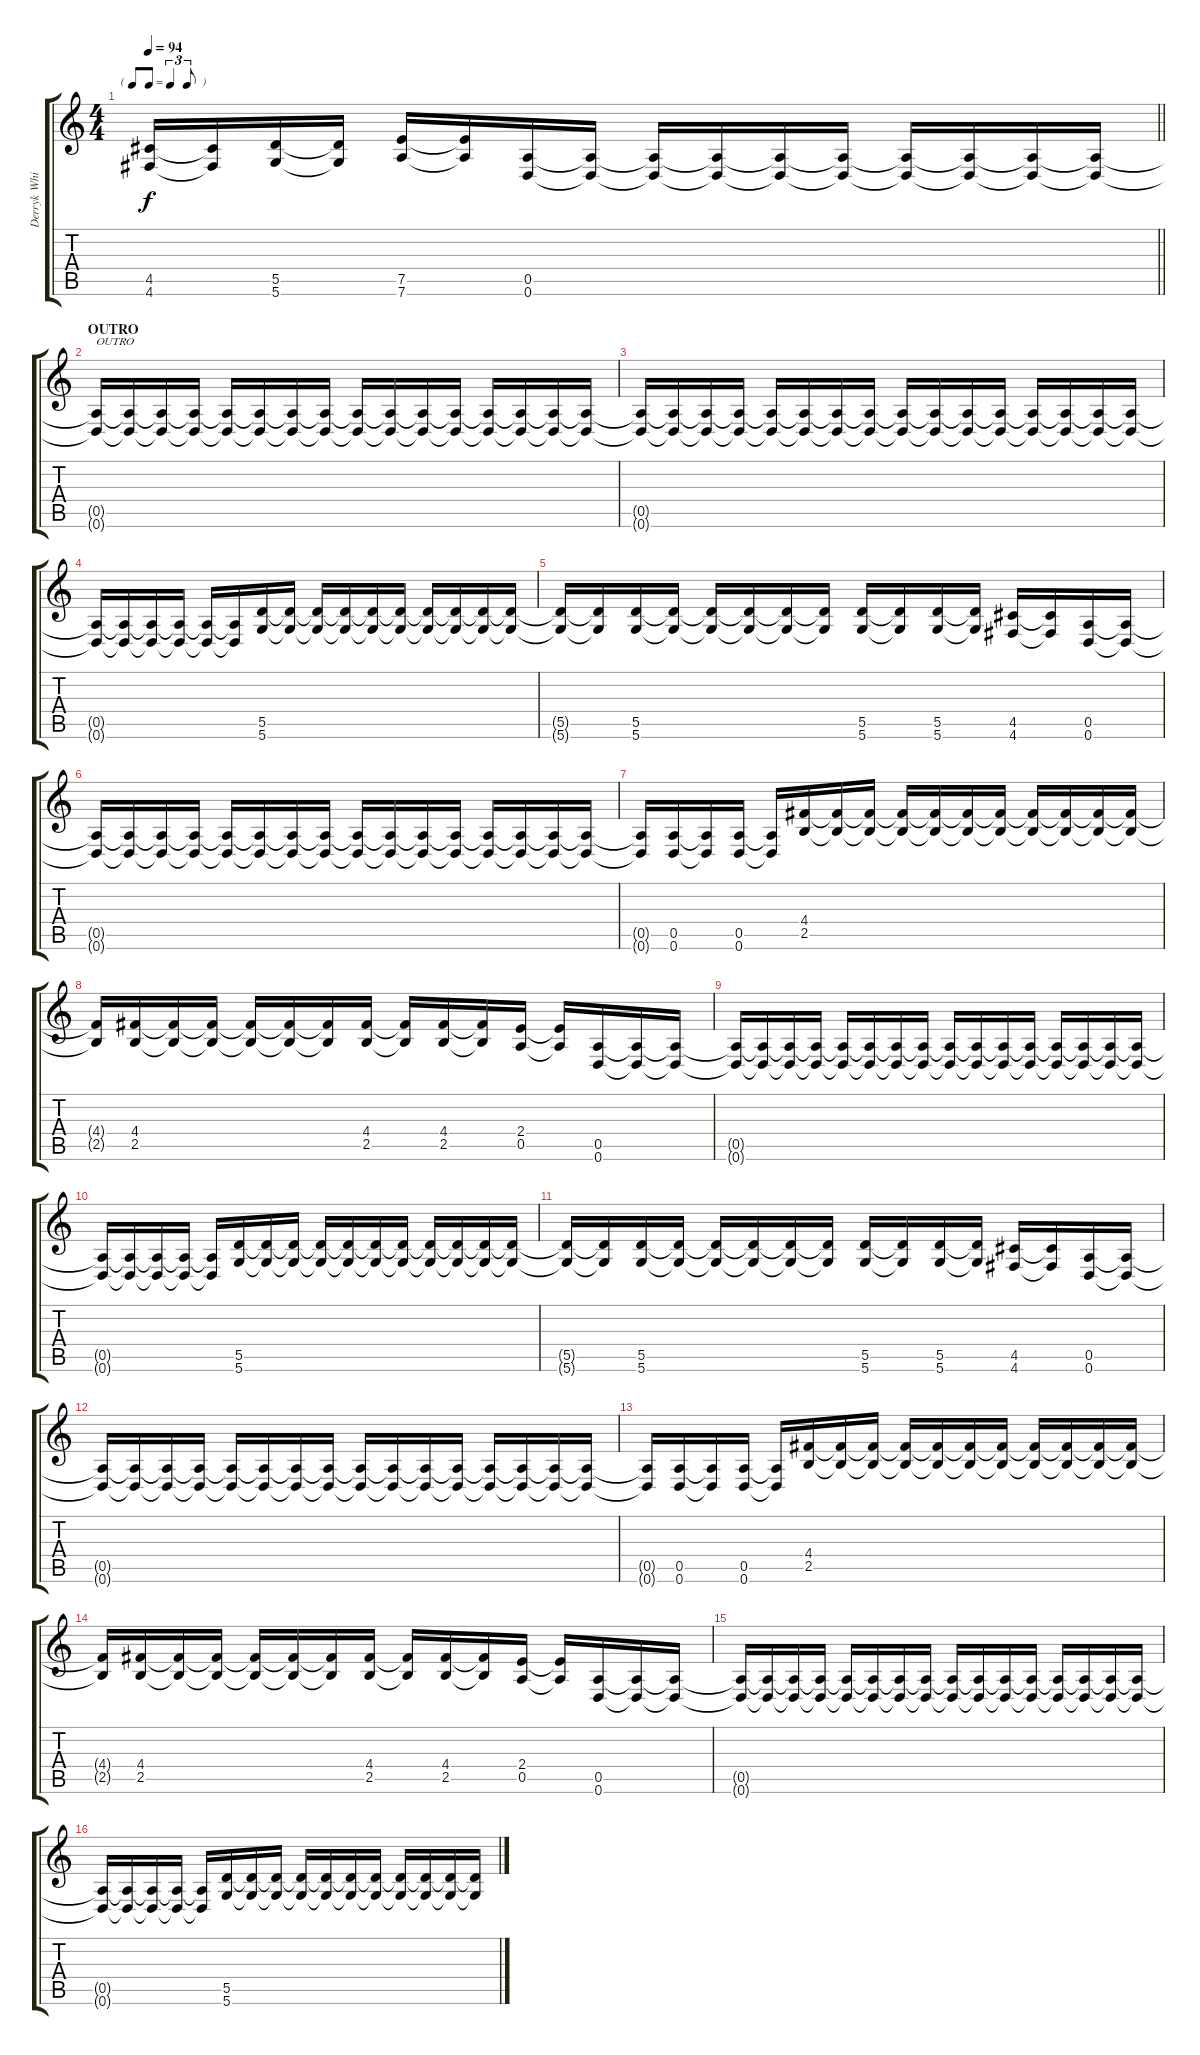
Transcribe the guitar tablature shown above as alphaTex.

\track ("Derryk Whibley \"Bizzy D\"      (gtr 1)" "Derryk Whi") {instrument distortionguitar}
\staff {score tabs}
\tuning (E4 B3 G3 D3 A2 D2) {hide}
\ts (4 4)
\tf triplet8th
\tempo 94
\clef g2
\barLineRight lightlight
\ks c
(4.5 4.6).16{dy f} (4.5{t} 4.6{t}).16 (5.5 5.6).16 (5.5{t} 5.6{t}).16 (7.5 7.6).16 (7.5{t} 7.6{t}).16 (0.5 0.6).16 (0.5{t} 0.6{t}).16 (0.5{t} 0.6{t}).16 (0.5{t} 0.6{t}).16 (0.5{t} 0.6{t}).16 (0.5{t} 0.6{t}).16 (0.5{t} 0.6{t}).16{volume 0} (0.5{t} 0.6{t}).16 (0.5{t} 0.6{t}).16 (0.5{t} 0.6{t}).16 |
\section ("" "OUTRO")
(0.5{t} 0.6{t}).16{txt "OUTRO"} (0.5{t} 0.6{t}).16 (0.5{t} 0.6{t}).16 (0.5{t} 0.6{t}).16 (0.5{t} 0.6{t}).16 (0.5{t} 0.6{t}).16 (0.5{t} 0.6{t}).16 (0.5{t} 0.6{t}).16 (0.5{t} 0.6{t}).16 (0.5{t} 0.6{t}).16 (0.5{t} 0.6{t}).16 (0.5{t} 0.6{t}).16 (0.5{t} 0.6{t}).16 (0.5{t} 0.6{t}).16 (0.5{t} 0.6{t}).16 (0.5{t} 0.6{t}).16 |
(0.5{t} 0.6{t}).16 (0.5{t} 0.6{t}).16 (0.5{t} 0.6{t}).16 (0.5{t} 0.6{t}).16 (0.5{t} 0.6{t}).16 (0.5{t} 0.6{t}).16 (0.5{t} 0.6{t}).16 (0.5{t} 0.6{t}).16 (0.5{t} 0.6{t}).16 (0.5{t} 0.6{t}).16 (0.5{t} 0.6{t}).16 (0.5{t} 0.6{t}).16 (0.5{t} 0.6{t}).16 (0.5{t} 0.6{t}).16 (0.5{t} 0.6{t}).16 (0.5{t} 0.6{t}).16 |
(0.5{t} 0.6{t}).16 (0.5{t} 0.6{t}).16 (0.5{t} 0.6{t}).16 (0.5{t} 0.6{t}).16 (0.5{t} 0.6{t}).16 (0.5{t} 0.6{t}).16 (5.5 5.6).16{volume 8} (5.5{t} 5.6{t}).16 (5.5{t} 5.6{t}).16 (5.5{t} 5.6{t}).16 (5.5{t} 5.6{t}).16 (5.5{t} 5.6{t}).16 (5.5{t} 5.6{t}).16 (5.5{t} 5.6{t}).16 (5.5{t} 5.6{t}).16 (5.5{t} 5.6{t}).16 |
(5.5{t} 5.6{t}).16 (5.5{t} 5.6{t}).16 (5.5 5.6).16 (5.5{t} 5.6{t}).16 (5.5{t} 5.6{t}).16 (5.5{t} 5.6{t}).16 (5.5{t} 5.6{t}).16 (5.5{t} 5.6{t}).16 (5.5 5.6).16 (5.5{t} 5.6{t}).16 (5.5 5.6).16 (5.5{t} 5.6{t}).16 (4.5 4.6).16 (4.5{t} 4.6{t}).16 (0.5 0.6).16 (0.5{t} 0.6{t}).16 |
(0.5{t} 0.6{t}).16 (0.5{t} 0.6{t}).16 (0.5{t} 0.6{t}).16 (0.5{t} 0.6{t}).16 (0.5{t} 0.6{t}).16 (0.5{t} 0.6{t}).16 (0.5{t} 0.6{t}).16 (0.5{t} 0.6{t}).16 (0.5{t} 0.6{t}).16 (0.5{t} 0.6{t}).16 (0.5{t} 0.6{t}).16 (0.5{t} 0.6{t}).16 (0.5{t} 0.6{t}).16 (0.5{t} 0.6{t}).16 (0.5{t} 0.6{t}).16 (0.5{t} 0.6{t}).16 |
(0.5{t} 0.6{t}).16 (0.5 0.6).16 (0.5{t} 0.6{t}).16 (0.5 0.6).16 (0.5{t} 0.6{t}).16 (4.4 2.5).16 (4.4{t} 2.5{t}).16 (4.4{t} 2.5{t}).16 (4.4{t} 2.5{t}).16 (4.4{t} 2.5{t}).16 (4.4{t} 2.5{t}).16 (4.4{t} 2.5{t}).16 (4.4{t} 2.5{t}).16 (4.4{t} 2.5{t}).16 (4.4{t} 2.5{t}).16 (4.4{t} 2.5{t}).16 |
(4.4{t} 2.5{t}).16 (4.4 2.5).16 (4.4{t} 2.5{t}).16 (4.4{t} 2.5{t}).16 (4.4{t} 2.5{t}).16 (4.4{t} 2.5{t}).16 (4.4{t} 2.5{t}).16 (4.4 2.5).16 (4.4{t} 2.5{t}).16 (4.4 2.5).16 (4.4{t} 2.5{t}).16 (2.4 0.5).16 (2.4{t} 0.5{t}).16 (0.5 0.6).16 (0.5{t} 0.6{t}).16 (0.5{t} 0.6{t}).16 |
(0.5{t} 0.6{t}).16 (0.5{t} 0.6{t}).16 (0.5{t} 0.6{t}).16 (0.5{t} 0.6{t}).16 (0.5{t} 0.6{t}).16 (0.5{t} 0.6{t}).16 (0.5{t} 0.6{t}).16 (0.5{t} 0.6{t}).16 (0.5{t} 0.6{t}).16 (0.5{t} 0.6{t}).16 (0.5{t} 0.6{t}).16 (0.5{t} 0.6{t}).16 (0.5{t} 0.6{t}).16 (0.5{t} 0.6{t}).16 (0.5{t} 0.6{t}).16 (0.5{t} 0.6{t}).16 |
(0.5{t} 0.6{t}).16 (0.5{t} 0.6{t}).16 (0.5{t} 0.6{t}).16 (0.5{t} 0.6{t}).16 (0.5{t} 0.6{t}).16 (5.5 5.6).16 (5.5{t} 5.6{t}).16 (5.5{t} 5.6{t}).16 (5.5{t} 5.6{t}).16 (5.5{t} 5.6{t}).16 (5.5{t} 5.6{t}).16 (5.5{t} 5.6{t}).16 (5.5{t} 5.6{t}).16 (5.5{t} 5.6{t}).16 (5.5{t} 5.6{t}).16 (5.5{t} 5.6{t}).16 |
(5.5{t} 5.6{t}).16 (5.5{t} 5.6{t}).16 (5.5 5.6).16 (5.5{t} 5.6{t}).16 (5.5{t} 5.6{t}).16 (5.5{t} 5.6{t}).16 (5.5{t} 5.6{t}).16 (5.5{t} 5.6{t}).16 (5.5 5.6).16 (5.5{t} 5.6{t}).16 (5.5 5.6).16 (5.5{t} 5.6{t}).16 (4.5 4.6).16 (4.5{t} 4.6{t}).16 (0.5 0.6).16 (0.5{t} 0.6{t}).16 |
(0.5{t} 0.6{t}).16 (0.5{t} 0.6{t}).16 (0.5{t} 0.6{t}).16 (0.5{t} 0.6{t}).16 (0.5{t} 0.6{t}).16 (0.5{t} 0.6{t}).16 (0.5{t} 0.6{t}).16 (0.5{t} 0.6{t}).16 (0.5{t} 0.6{t}).16 (0.5{t} 0.6{t}).16 (0.5{t} 0.6{t}).16 (0.5{t} 0.6{t}).16 (0.5{t} 0.6{t}).16 (0.5{t} 0.6{t}).16 (0.5{t} 0.6{t}).16 (0.5{t} 0.6{t}).16 |
(0.5{t} 0.6{t}).16 (0.5 0.6).16 (0.5{t} 0.6{t}).16 (0.5 0.6).16 (0.5{t} 0.6{t}).16 (4.4 2.5).16 (4.4{t} 2.5{t}).16 (4.4{t} 2.5{t}).16 (4.4{t} 2.5{t}).16 (4.4{t} 2.5{t}).16 (4.4{t} 2.5{t}).16 (4.4{t} 2.5{t}).16 (4.4{t} 2.5{t}).16 (4.4{t} 2.5{t}).16 (4.4{t} 2.5{t}).16 (4.4{t} 2.5{t}).16 |
(4.4{t} 2.5{t}).16 (4.4 2.5).16 (4.4{t} 2.5{t}).16 (4.4{t} 2.5{t}).16 (4.4{t} 2.5{t}).16 (4.4{t} 2.5{t}).16 (4.4{t} 2.5{t}).16 (4.4 2.5).16 (4.4{t} 2.5{t}).16 (4.4 2.5).16 (4.4{t} 2.5{t}).16 (2.4 0.5).16 (2.4{t} 0.5{t}).16 (0.5 0.6).16 (0.5{t} 0.6{t}).16 (0.5{t} 0.6{t}).16 |
(0.5{t} 0.6{t}).16 (0.5{t} 0.6{t}).16 (0.5{t} 0.6{t}).16 (0.5{t} 0.6{t}).16 (0.5{t} 0.6{t}).16 (0.5{t} 0.6{t}).16 (0.5{t} 0.6{t}).16 (0.5{t} 0.6{t}).16 (0.5{t} 0.6{t}).16 (0.5{t} 0.6{t}).16 (0.5{t} 0.6{t}).16 (0.5{t} 0.6{t}).16 (0.5{t} 0.6{t}).16 (0.5{t} 0.6{t}).16 (0.5{t} 0.6{t}).16 (0.5{t} 0.6{t}).16 |
(0.5{t} 0.6{t}).16 (0.5{t} 0.6{t}).16 (0.5{t} 0.6{t}).16 (0.5{t} 0.6{t}).16 (0.5{t} 0.6{t}).16 (5.5 5.6).16 (5.5{t} 5.6{t}).16 (5.5{t} 5.6{t}).16 (5.5{t} 5.6{t}).16 (5.5{t} 5.6{t}).16 (5.5{t} 5.6{t}).16 (5.5{t} 5.6{t}).16 (5.5{t} 5.6{t}).16 (5.5{t} 5.6{t}).16 (5.5{t} 5.6{t}).16 (5.5{t} 5.6{t}).16
